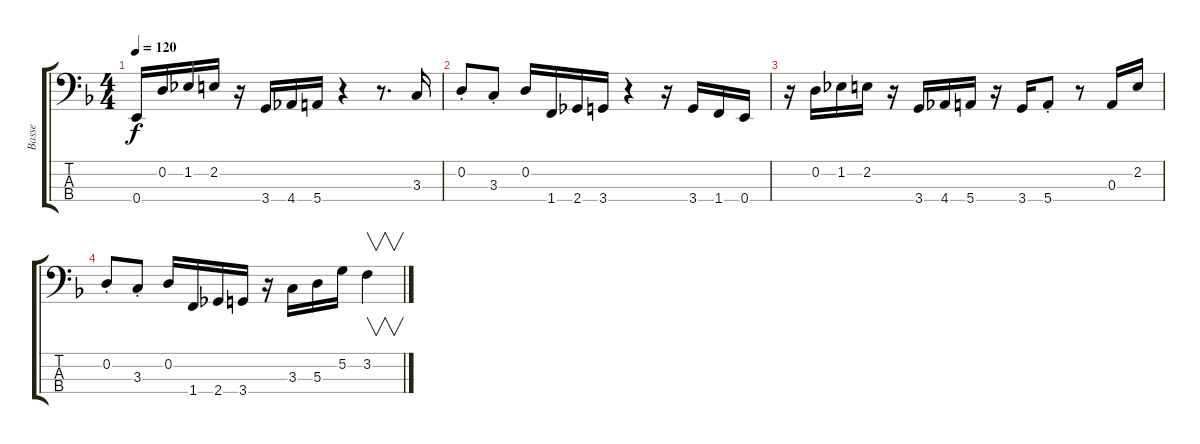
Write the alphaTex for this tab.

\track ("Basse" "Basse") {instrument electricbassfinger}
\staff {score tabs}
\tuning (G2 D2 A1 E1) {hide}
\ts (4 4)
\tempo 120
\clef f4
\ks dminor
0.4.16{dy f instrument electricbassfinger} 0.2.16 1.2.16 2.2.16 r.16 3.4.16 4.4.16 5.4.16 r.4 r.8{d} 3.3.16 |
0.2{st}.8 3.3{st}.8 0.2.16 1.4.16 2.4.16 3.4.16 r.4 r.16 3.4.16 1.4.16 0.4.16 |
r.16 0.2.16 1.2.16 2.2.16 r.16 3.4.16 4.4.16 5.4.16 r.16 3.4.16 5.4{st}.8 r.8 0.3.16 2.2.16 |
0.2{st}.8 3.3{st}.8 0.2.16 1.4.16 2.4.16 3.4.16 r.16 3.3.16 5.3.16 5.2.16 3.2.4{v}
